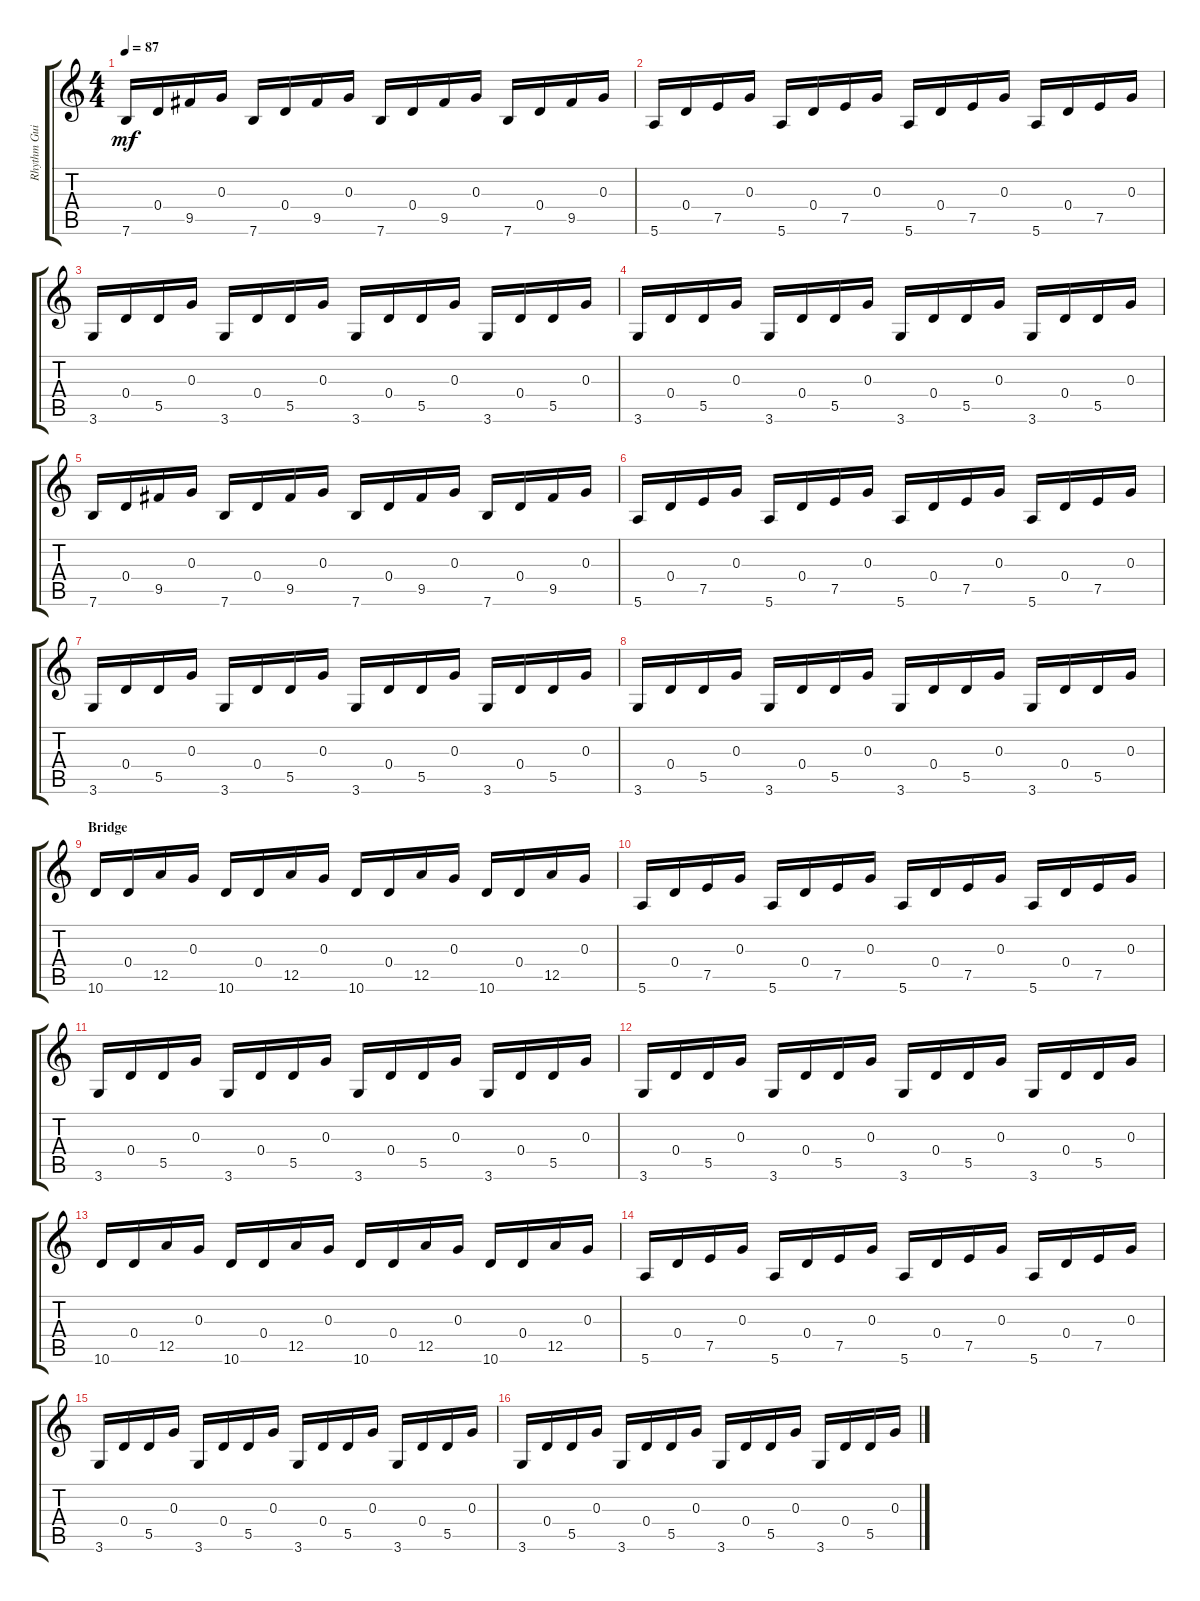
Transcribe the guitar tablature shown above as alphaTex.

\track ("Rhythm Guitar" "Rhythm Gui") {instrument acousticguitarsteel}
\staff {score tabs}
\tuning (E4 B3 G3 D3 A2 E2) {hide}
\ts (4 4)
\tempo 87
\clef g2
\ks c
7.6.16{dy mf} 0.4.16 9.5.16 0.3.16 7.6.16 0.4.16 9.5.16 0.3.16 7.6.16 0.4.16 9.5.16 0.3.16 7.6.16 0.4.16 9.5.16 0.3.16 |
5.6.16 0.4.16 7.5.16 0.3.16 5.6.16 0.4.16 7.5.16 0.3.16 5.6.16 0.4.16 7.5.16 0.3.16 5.6.16 0.4.16 7.5.16 0.3.16 |
3.6.16 0.4.16 5.5.16 0.3.16 3.6.16 0.4.16 5.5.16 0.3.16 3.6.16 0.4.16 5.5.16 0.3.16 3.6.16 0.4.16 5.5.16 0.3.16 |
3.6.16 0.4.16 5.5.16 0.3.16 3.6.16 0.4.16 5.5.16 0.3.16 3.6.16 0.4.16 5.5.16 0.3.16 3.6.16 0.4.16 5.5.16 0.3.16 |
7.6.16 0.4.16 9.5.16 0.3.16 7.6.16 0.4.16 9.5.16 0.3.16 7.6.16 0.4.16 9.5.16 0.3.16 7.6.16 0.4.16 9.5.16 0.3.16 |
5.6.16 0.4.16 7.5.16 0.3.16 5.6.16 0.4.16 7.5.16 0.3.16 5.6.16 0.4.16 7.5.16 0.3.16 5.6.16 0.4.16 7.5.16 0.3.16 |
3.6.16 0.4.16 5.5.16 0.3.16 3.6.16 0.4.16 5.5.16 0.3.16 3.6.16 0.4.16 5.5.16 0.3.16 3.6.16 0.4.16 5.5.16 0.3.16 |
3.6.16 0.4.16 5.5.16 0.3.16 3.6.16 0.4.16 5.5.16 0.3.16 3.6.16 0.4.16 5.5.16 0.3.16 3.6.16 0.4.16 5.5.16 0.3.16 |
\section ("" "Bridge")
10.6.16 0.4.16 12.5.16 0.3.16 10.6.16 0.4.16 12.5.16 0.3.16 10.6.16 0.4.16 12.5.16 0.3.16 10.6.16 0.4.16 12.5.16 0.3.16 |
5.6.16 0.4.16 7.5.16 0.3.16 5.6.16 0.4.16 7.5.16 0.3.16 5.6.16 0.4.16 7.5.16 0.3.16 5.6.16 0.4.16 7.5.16 0.3.16 |
3.6.16 0.4.16 5.5.16 0.3.16 3.6.16 0.4.16 5.5.16 0.3.16 3.6.16 0.4.16 5.5.16 0.3.16 3.6.16 0.4.16 5.5.16 0.3.16 |
3.6.16 0.4.16 5.5.16 0.3.16 3.6.16 0.4.16 5.5.16 0.3.16 3.6.16 0.4.16 5.5.16 0.3.16 3.6.16 0.4.16 5.5.16 0.3.16 |
10.6.16 0.4.16 12.5.16 0.3.16 10.6.16 0.4.16 12.5.16 0.3.16 10.6.16 0.4.16 12.5.16 0.3.16 10.6.16 0.4.16 12.5.16 0.3.16 |
5.6.16 0.4.16 7.5.16 0.3.16 5.6.16 0.4.16 7.5.16 0.3.16 5.6.16 0.4.16 7.5.16 0.3.16 5.6.16 0.4.16 7.5.16 0.3.16 |
3.6.16 0.4.16 5.5.16 0.3.16 3.6.16 0.4.16 5.5.16 0.3.16 3.6.16 0.4.16 5.5.16 0.3.16 3.6.16 0.4.16 5.5.16 0.3.16 |
3.6.16 0.4.16 5.5.16 0.3.16 3.6.16 0.4.16 5.5.16 0.3.16 3.6.16 0.4.16 5.5.16 0.3.16 3.6.16 0.4.16 5.5.16 0.3.16
